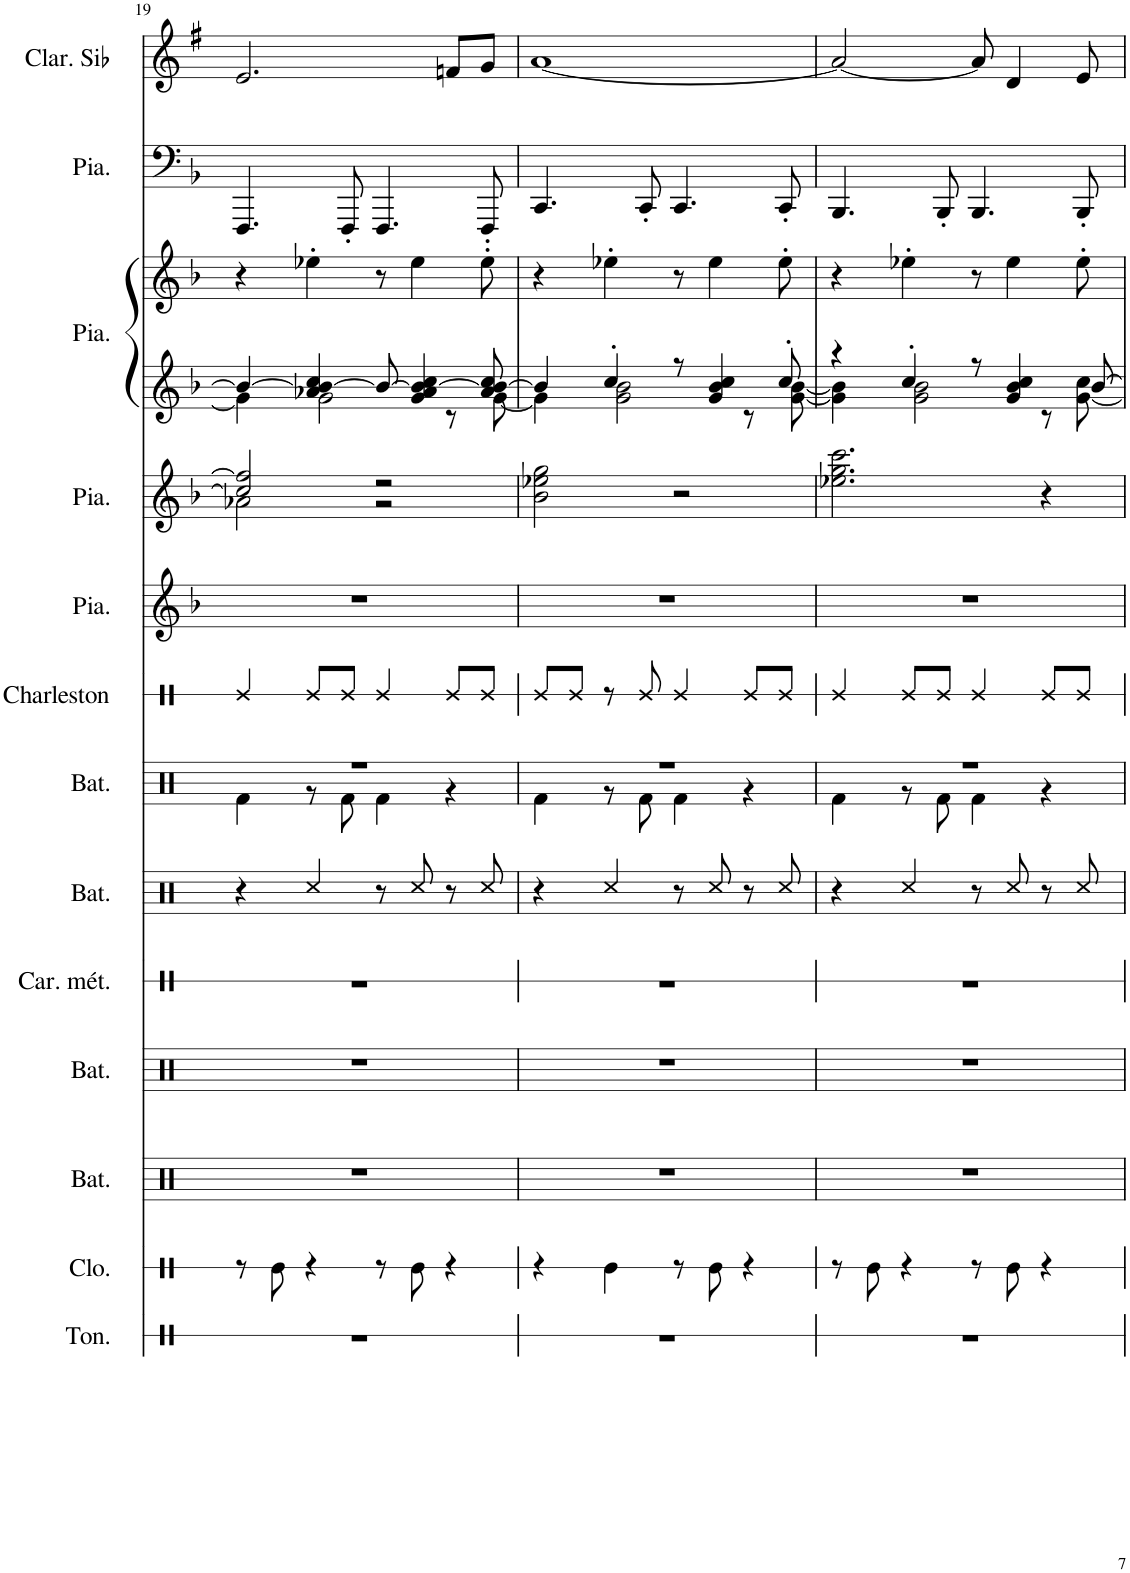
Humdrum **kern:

**kern	**kern	**kern	**kern	**kern	**kern	**kern	**kern	**kern	**kern	**kern	**kern	**kern	**kern
*part13	*part12	*part11	*part10	*part9	*part8	*part7	*part6	*part5	*part4	*part3	*part3	*part2	*part1
*staff14	*staff13	*staff12	*staff11	*staff10	*staff9	*staff8	*staff7	*staff6	*staff5	*staff4	*staff3	*staff2	*staff1
*I"Tonnerre	*I"Cloche	*I"Batterie	*I"Batterie	*I"Carillon en métal	*I"Batterie	*I"Batterie	*I"Charleston	*I"Piano	*I"Piano	*I"Piano	*	*I"Piano	*I"Clarinette en Sib
*I'Ton.	*I'Clo.	*I'Bat.	*I'Bat.	*I'Car. mét.	*I'Bat.	*I'Bat.	*I'Charleston	*I'Pia.	*I'Pia.	*I'Pia.	*	*I'Pia.	*I'Clar. Sib
!!LO:PB:g=z
*clefX	*clefX	*clefX	*clefX	*clefX	*clefX	*clefX	*clefX	*clefG2	*clefG2	*clefG2	*clefG2	*clefF4	*clefG2
*	*	*	*	*	*	*	*	*	*	*	*	*	*Trd1c2
*k[]	*k[]	*k[]	*k[]	*k[]	*k[]	*k[]	*k[]	*k[b-]	*k[b-]	*k[b-]	*k[b-]	*k[b-]	*k[f#]
*M4/4	*M4/4	*M4/4	*M4/4	*M4/4	*M4/4	*M4/4	*M4/4	*M4/4	*M4/4	*M4/4	*M4/4	*M4/4	*M4/4
=19	=19	=19	=19	=19	=19	=19	=19	=19	=19	=19	=19	=19	=19
*	*	*	*	*	*	*^	*	*	*^	*^	*	*	*
1r	8r	1r	1r	1r	4r	1r	4Rf\	4Re/	1r	2cc/] 2ff/]	2a-X\	4b-/_	4g\]	4r	4.FFF/	2.e/
.	8Re\	.	.	.	.	.	.	.	.	.	.	.	.	.	.	.
.	4r	.	.	.	4Rcc/	.	8r	8Re/L	.	.	.	4a-X/ 4b-/_ 4cc/	2g\	4ee-X'\	.	.
.	.	.	.	.	.	.	8Rf\	8Re/J	.	.	.	.	.	.	8FFF'/	.
.	8r	.	.	.	8r	.	4Rf\	4Re/	.	2r	2r	8b-/_	.	8r	4.FFF/	.
.	8Re\	.	.	.	8Rcc/	.	.	.	.	.	.	4g/ 4a-/ 4b-/_ 4cc/	.	4ee-\	.	.
.	4r	.	.	.	8r	.	4r	8Re/L	.	.	.	.	8r	.	.	8fn/L
.	.	.	.	.	8Rcc/	.	.	8Re/J	.	.	.	8a-/ 8b-/_ 8cc/	[8g\	8ee-'\	8FFF'/	8g/J
*	*	*	*	*	*	*	*	*	*	*v	*v	*	*	*	*	*
=20	=20	=20	=20	=20	=20	=20	=20	=20	=20	=20	=20	=20	=20	=20	=20
1r	4r	1r	1r	1r	4r	1r	4Rf\	8Re/L	1r	2b-\ 2ee-X\ 2gg\	4b-/]	4g\]	4r	4.CC/	[1a
.	.	.	.	.	.	.	.	8Re/J	.	.	.	.	.	.	.
.	4Re\	.	.	.	4Rcc/	.	8r	8r	.	.	4cc'/	2g\ 2b-\	4ee-X'\	.	.
.	.	.	.	.	.	.	8Rf\	8Re/	.	.	.	.	.	8CC'/	.
.	8r	.	.	.	8r	.	4Rf\	4Re/	.	2r	8r	.	8r	4.CC/	.
.	8Re\	.	.	.	8Rcc/	.	.	.	.	.	4g/ 4b-/ 4cc/	.	4ee-\	.	.
.	4r	.	.	.	8r	.	4r	8Re/L	.	.	.	8r	.	.	.
.	.	.	.	.	8Rcc/	.	.	8Re/J	.	.	8cc'/	[8g\ [8b-\	8ee-'\	8CC'/	.
=21	=21	=21	=21	=21	=21	=21	=21	=21	=21	=21	=21	=21	=21	=21	=21
1r	8r	1r	1r	1r	4r	1r	4Rf\	4Re/	1r	2.ee-X\ 2.gg\ 2.ccc\	4r	4g\] 4b-\]	4r	4.BBB-/	2a/_
.	8Re\	.	.	.	.	.	.	.	.	.	.	.	.	.	.
.	4r	.	.	.	4Rcc/	.	8r	8Re/L	.	.	4cc'/	2g\ 2b-\	4ee-X'\	.	.
.	.	.	.	.	.	.	8Rf\	8Re/J	.	.	.	.	.	8BBB-'/	.
.	8r	.	.	.	8r	.	4Rf\	4Re/	.	.	8r	.	8r	4.BBB-/	8a/]
.	8Re\	.	.	.	8Rcc/	.	.	.	.	.	4g/ 4b-/ 4cc/	.	4ee-\	.	4d/
.	4r	.	.	.	8r	.	4r	8Re/L	.	4r	.	8r	.	.	.
.	.	.	.	.	8Rcc/	.	.	8Re/J	.	.	[8b-/	[8g\ 8cc\	8ee-'\	8BBB-'/	8e/
*	*	*	*	*	*	*v	*v	*	*	*	*v	*v	*	*	*
=	=	=	=	=	=	=	=	=	=	=	=	=	=
*-	*-	*-	*-	*-	*-	*-	*-	*-	*-	*-	*-	*-	*-
